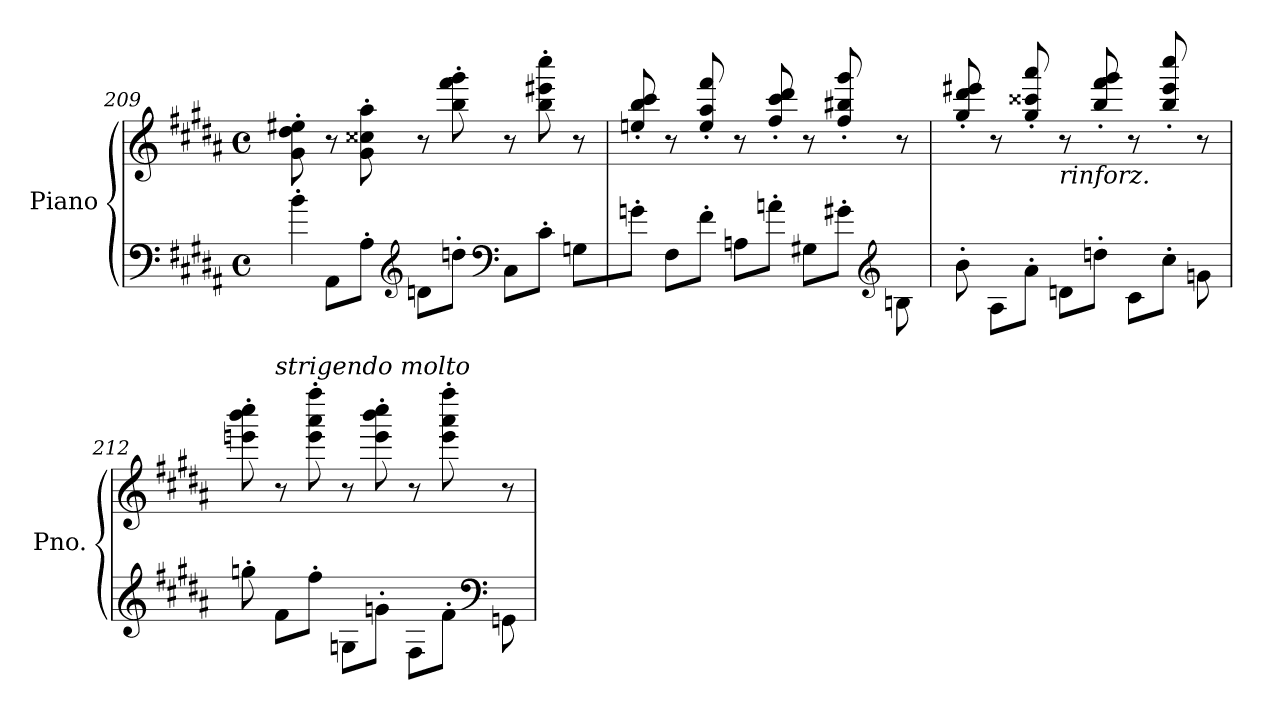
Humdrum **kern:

**kern	**kern
*part1	*part1
*staff2	*staff1
*I"Piano	*
*I'Pno.	*
*clefF4	*clefG2
*k[f#c#g#d#a#]	*k[f#c#g#d#a#]
*M4/4	*M4/4
*met(c)	*met(c)
=209	=209
8b'\J	8g#\' 8dd#\' 8ee#X\'
8AA#\L	8r
8A#'\J	8g#\' 8cc##X\' 8aa#\'
*clefG2	*
8dn\L	8r
*	*MM220
8ddn'\J	8bb\' 8fff#\' 8ggg#\'
*clefF4	*
8C#\L	8r
8c#'\J	8bb\' 8eee#X\' 8cccc#\'
8Gn\L	8r
=210	=210
*	*MM225
8gn'\J	8een/' 8bb/' 8ccc#/'
8F#\L	8r
8f#'\J	8ee/' 8aa#/' 8fff#/'
8An\L	8r
*	*MM230
8an'\J	8ff#/' 8ccc#/' 8ddd#/'
8G#X\L	8r
8g#X'\J	8ff#/' 8bb#X/' 8ggg#/'
*clefG2	*
8Bn\	8r
!!LO:LB:g=z
=211	=211
8b'\	8gg#/' 8ddd#/' 8eee#X/'
8A#\L	8r
8a#'\J	8gg#/' 8ccc##X/' 8aaa#/'
!	!LO:TX:b:i:t=rinforz.
8dn\L	8r
8ddn'\J	8bb/' 8fff#/' 8ggg#/'
8c#\L	8r
8cc#'\J	8bb/' 8eee#/' 8cccc#/'
8gn\	8r
=212	=212
8ggn'\	8eeen\' 8bbb\' 8cccc#\'
!	!LO:TX:a:i:t=strigendo molto
8f#\L	8r
8ff#'\J	8eee\' 8aaa#\' 8ffff#\'
8Gn\L	8r
*	*MM220
8gn'\J	8eee\' 8bbb\' 8cccc#\'
8F#\L	8r
8f#'\J	8eee\' 8aaa#\' 8ffff#\'
*clefF4	*
8GGn\L	8r
=	=
*-	*-
